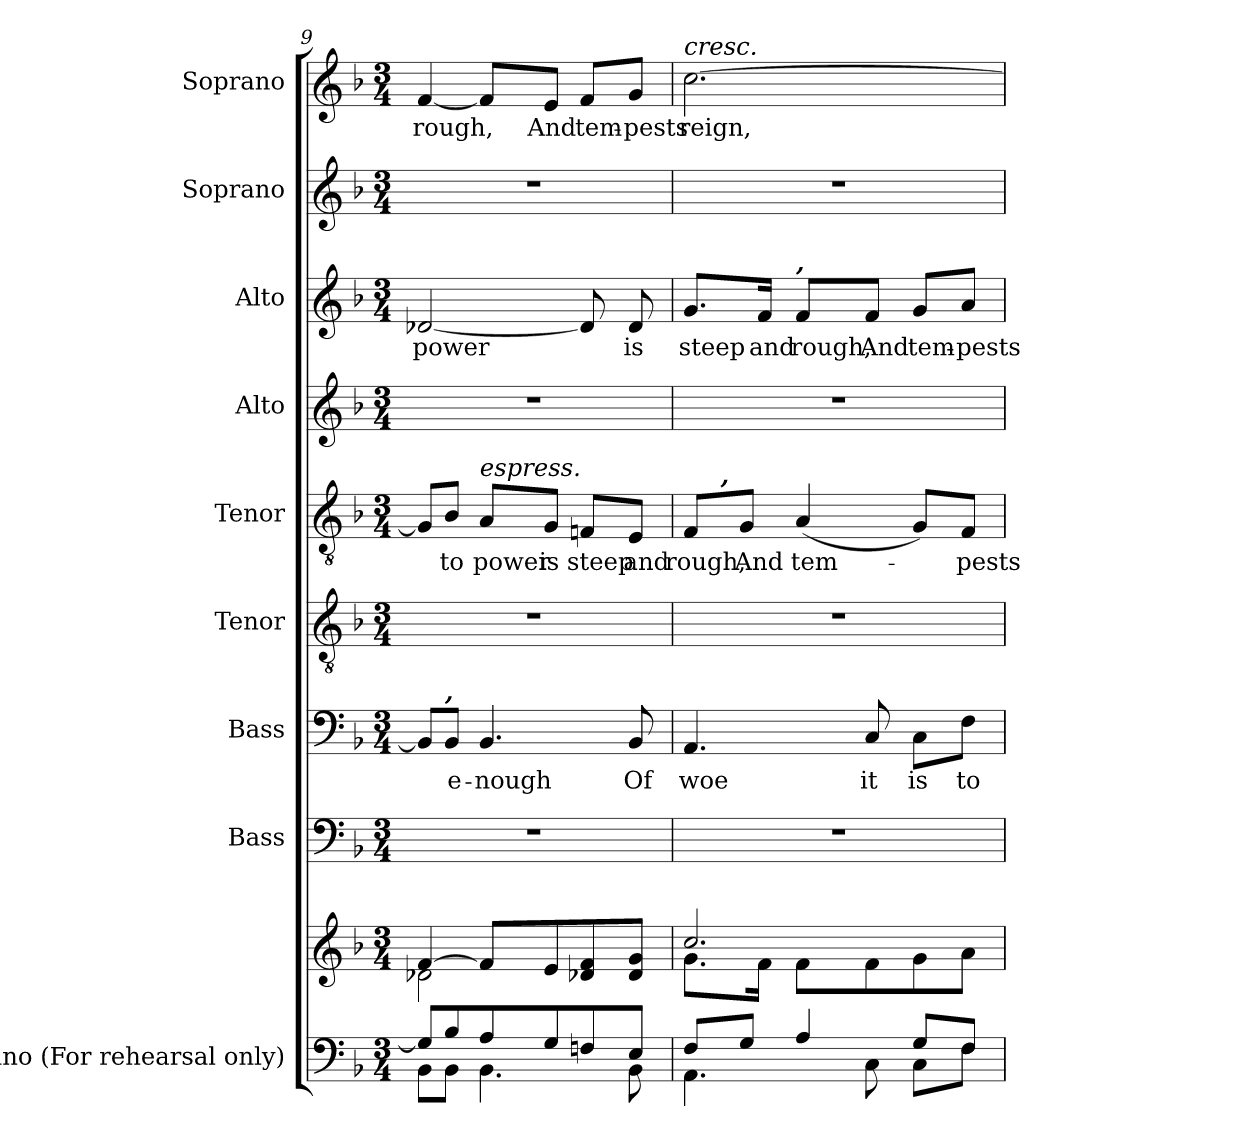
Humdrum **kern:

**kern	**kern	**kern	**kern	**text	**kern	**kern	**text	**kern	**kern	**text	**kern	**kern	**text
*part9	*part9	*part8	*part7	*part7	*part6	*part5	*part5	*part4	*part3	*part3	*part2	*part1	*part1
*staff10	*staff9	*staff8	*staff7	*staff7	*staff6	*staff5	*staff5	*staff4	*staff3	*staff3	*staff2	*staff1	*staff1
*I"Piano (For rehearsal only)	*	*I"Bass	*I"Bass	*	*I"Tenor	*I"Tenor	*	*I"Alto	*I"Alto	*	*I"Soprano	*I"Soprano	*
*I'Pno.	*	*I'B.	*I'B.	*	*I'T.	*I'T.	*	*I'A.	*I'A.	*	*I'S.	*I'S.	*
*clefF4	*clefG2	*clefF4	*clefF4	*	*clefGv2	*clefGv2	*	*clefG2	*clefG2	*	*clefG2	*clefG2	*
*	*	*	*	*	*ITrd7c12	*ITrd7c12	*	*	*	*	*	*	*
*k[b-]	*k[b-]	*k[b-]	*k[b-]	*	*k[b-]	*k[b-]	*	*k[b-]	*k[b-]	*	*k[b-]	*k[b-]	*
*F:	*F:	*F:	*F:	*	*F:	*F:	*	*F:	*F:	*	*F:	*F:	*
*M3/4	*M3/4	*M3/4	*M3/4	*	*M3/4	*M3/4	*	*M3/4	*M3/4	*	*M3/4	*M3/4	*
=9	=9	=9	=9	=9	=9	=9	=9	=9	=9	=9	=9	=9	=9
*^	*^	*	*	*	*	*	*	*	*	*	*	*	*
!	!	!	!	!LO:N:vis=1	!	!	!LO:N:vis=1	!	!	!LO:N:vis=1	!	!	!	!	!
!	!	!	!	!	!	!	!	!	!	!	!	!LO:LY:b:color=#000000	!LO:N:vis=1	!	!
!	!	!	!	!	!	!	!	!	!	!	!	!	!	!	!LO:LY:b:color=#000000
8Gi/L]	8BB-i\L	[>4fi/	2d-Xi\	2.r	8BB-i/L]	.	2.r	8GGi/L]	.	2.r	[<2d-Xi/	power	2.r	[<4fi/	rough,
!	!	!	!	!	!	!LO:LY:b:color=#000000	!	!	!	!	!	!	!	!	!
!	!	!	!	!	!LO:TX:a:Bi:t=,	!	!	!	!	!	!	!	!	!	!
!	!	!	!	!	!	!	!	!	!LO:LY:b:color=#000000	!	!	!	!	!	!
8B-i/	8BB-i\J	.	.	.	8BB-i/J	e-	.	8BB-i/J	to	.	.	.	.	.	.
!	!	!	!	!	!	!LO:LY:b:color=#000000	!	!	!	!	!	!	!	!	!
!	!	!	!	!	!	!	!	!LO:TX:a:i:t=espress.	!	!	!	!	!	!	!
!	!	!	!	!	!	!	!	!	!LO:LY:b:color=#000000	!	!	!	!	!	!
8Ai/	4.BB-i\	8fi/L]	.	.	4.BB-i/	-nough	.	8AAi/L	power	.	.	.	.	8fi/L]	.
!	!	!	!	!	!	!	!	!	!LO:LY:b:color=#000000	!	!	!	!	!	!
!	!	!	!	!	!	!	!	!	!	!	!	!	!	!	!LO:LY:b:color=#000000
8Gi/	.	8ei/	.	.	.	.	.	8GGi/J	is	.	.	.	.	8ei/J	And
!	!	!	!	!	!	!	!	!	!LO:LY:b:color=#000000	!	!	!	!	!	!
!	!	!	!	!	!	!	!	!	!	!	!	!	!	!	!LO:LY:b:color=#000000
8Fni/	.	8d-Xi/ 8fi	4ryy	.	.	.	.	8FFni/L	steep	.	8d-i/]	.	.	8fi/L	tem-
!	!	!	!	!	!	!LO:LY:b:color=#000000	!	!	!	!	!	!	!	!	!
!	!	!	!	!	!	!	!	!	!LO:LY:b:color=#000000	!	!	!	!	!	!
!	!	!	!	!	!	!	!	!	!	!	!	!LO:LY:b:color=#000000	!	!	!
!	!	!	!	!	!	!	!	!	!	!	!	!	!	!	!LO:LY:b:color=#000000
8Ei/J	8BB-i\	8d-i/ 8giJ	.	.	8BB-i/	Of	.	8EEi/J	and	.	8d-i/	is	.	8gi/J	-pests
!!LO:PB:g=z
=10	=10	=10	=10	=10	=10	=10	=10	=10	=10	=10	=10	=10	=10	=10	=10
!	!	!	!	!LO:N:vis=1	!	!	!	!	!	!	!	!	!	!	!
!	!	!	!	!	!	!LO:LY:b:color=#000000	!LO:N:vis=1	!	!	!	!	!	!	!	!
!	!	!	!	!	!	!	!	!	!LO:LY:b:color=#000000	!LO:N:vis=1	!	!	!	!	!
!	!	!	!	!	!	!	!	!	!	!	!	!LO:LY:b:color=#000000	!LO:N:vis=1	!	!
!	!	!	!	!	!	!	!	!	!	!	!	!	!	!LO:TX:a:i:t=cresc.	!
!	!	!	!	!	!	!	!	!	!	!	!	!	!	!	!LO:LY:b:color=#000000
*	*	*	*	*	*	*	*	*^	*	*	*	*	*	*	*
8Fi/L	4.AAi\	2.cci/	8.gi\L	2.r	4.AAi/	woe	2.r	8FFi/L	16ryy	rough,	2.r	8.gi/L	steep	2.r	[>2.cci\	reign,
.	.	.	.	.	.	.	.	.	64ryy	.	.	.	.	.	.	.
.	.	.	.	.	.	.	.	.	512ryy	.	.	.	.	.	.	.
!	!	!	!	!	!	!	!	!	!LO:TX:a:Bi:t=,	!	!	!	!	!	!	!
.	.	.	.	.	.	.	.	.	2ryy	.	.	.	.	.	.	.
!	!	!	!	!	!	!	!	!	!	!LO:LY:b:color=#000000	!	!	!	!	!	!
8Gi/J	.	.	.	.	.	.	.	8GGi/J	.	And	.	.	.	.	.	.
!	!	!	!	!	!	!	!	!	!	!	!	!	!LO:LY:b:color=#000000	!	!	!
.	.	.	16fi\Jk	.	.	.	.	.	.	.	.	16fi/Jk	and	.	.	.
!	!	!	!	!	!	!	!	!	!	!LO:LY:b:color=#000000	!	!	!	!	!	!
!	!	!	!	!	!	!	!	!	!	!	!	!LO:TX:a:Bi:t=,	!	!	!	!
!	!	!	!	!	!	!	!	!	!	!	!	!	!LO:LY:b:color=#000000	!	!	!
4Ai/	.	.	8fi\L	.	.	.	.	(4AAi/	.	tem-	.	8fi/L	rough,	.	.	.
!	!	!	!	!	!	!LO:LY:b:color=#000000	!	!	!	!	!	!	!	!	!	!
!	!	!	!	!	!	!	!	!	!	!	!	!	!LO:LY:b:color=#000000	!	!	!
.	8Ci\	.	8fi\	.	8Ci/	it	.	.	.	.	.	8fi/J	And	.	.	.
!	!	!	!	!	!	!LO:LY:b:color=#000000	!	!	!	!	!	!	!	!	!	!
!	!	!	!	!	!	!	!	!	!	!	!	!	!LO:LY:b:color=#000000	!	!	!
8Gi/L	8Ci\L	.	8gi\	.	8Ci\L	is	.	8GGi/L)	.	.	.	8gi/L	tem-	.	.	.
.	.	.	.	.	.	.	.	.	8ryy	.	.	.	.	.	.	.
!	!	!	!	!	!	!LO:LY:b:color=#000000	!	!	!	!	!	!	!	!	!	!
!	!	!	!	!	!	!	!	!	!	!LO:LY:b:color=#000000	!	!	!	!	!	!
!	!	!	!	!	!	!	!	!	!	!	!	!	!LO:LY:b:color=#000000	!	!	!
8Fi/J	8Fi\J	.	8ai\J	.	8Fi\J	to	.	8FFi/J	.	-pests	.	8ai/J	-pests	.	.	.
.	.	.	.	.	.	.	.	.	32ryy	.	.	.	.	.	.	.
.	.	.	.	.	.	.	.	.	128..ryy	.	.	.	.	.	.	.
*v	*v	*	*	*	*	*	*	*v	*v	*	*	*	*	*	*	*
*	*v	*v	*	*	*	*	*	*	*	*	*	*	*	*
=	=	=	=	=	=	=	=	=	=	=	=	=	=
*-	*-	*-	*-	*-	*-	*-	*-	*-	*-	*-	*-	*-	*-
